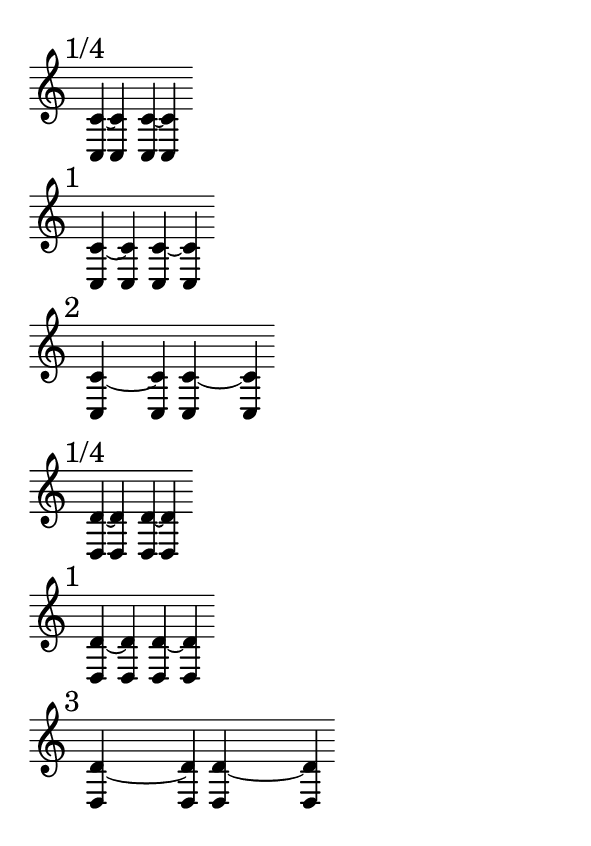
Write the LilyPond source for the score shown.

\version "2.16.2"

\paper { indent = 0  ragged-right = ##t paper-width = 10 \cm line-width = 9 \cm }

br = { \bar "" \break }

% #(set-global-staff-size 10)

\transpose d c

\new Staff \with { \remove Time_signature_engraver } { \time 9999/1 \set tieWaitForNote = ##t 
    \mark "1/4"
    <d' ~ d>4*1/4 <d' d>4
    \bar "" 
    \once \override Tie #'control-points = 
    #'((1.35 . -3.6) (1.55 . -3.8) (1.9 . -3.8) (2.1 . -3.6))
    <d' ~ d>4*1/4 <d' d>4
    \br 
    
    \mark "1"
    <d' ~ d>4 <d' d>4
    \bar "" 
    \shape Tie #'((-0.1 . 0.25)(-0.3 . 0.4)(-0.45 . 0.4)(-0.65 . 0.25))
    <d' ~ d>4 <d' d>4
    \br
    
    \mark "2"
    <d' ~ d>4 s4 <d' d>4
    \bar "" 
    \shape Tie #'((-0.1 . 0.25)(-0.1 . 0.25)(-0.65 . 0.25)(-0.65 . 0.25))
    <d' ~ d>4 s4 <d' d>4
    \br
    
  }

\transpose d d

\new Staff \with { \remove Time_signature_engraver } { \time 9999/1 \set tieWaitForNote = ##t 
    \mark "1/4"
    <d' ~ d>4*1/4 <d' d>4
    \bar "" 
    \once \override Tie #'control-points = 
    #'((1.35 . -3.2) (1.55 . -3.45) (1.9 . -3.45) (2.1 . -3.2))
    <d' ~ d>4*1/4 <d' d>4
    \br
    
    \mark "1"
    <d' ~ d>4 <d' d>4
    \bar "" 
    \shape Tie #'((-0.1 . 0.0)(-0.2 . 0.15)(-0.4 . 0.15)(-0.5 . 0.0))
    <d' ~ d>4 <d' d>4
    \br
    
    \mark "3"
    <d' ~ d>4 s2 <d' d>4
    \bar "" 
    \shape Tie #'((-0.1 . 0.25)(-0.1 . 0.25)(-0.5 . 0.25)(-0.5 . 0.25))
    <d' ~ d>4 s2 <d' d>4
    \br
    
  }
